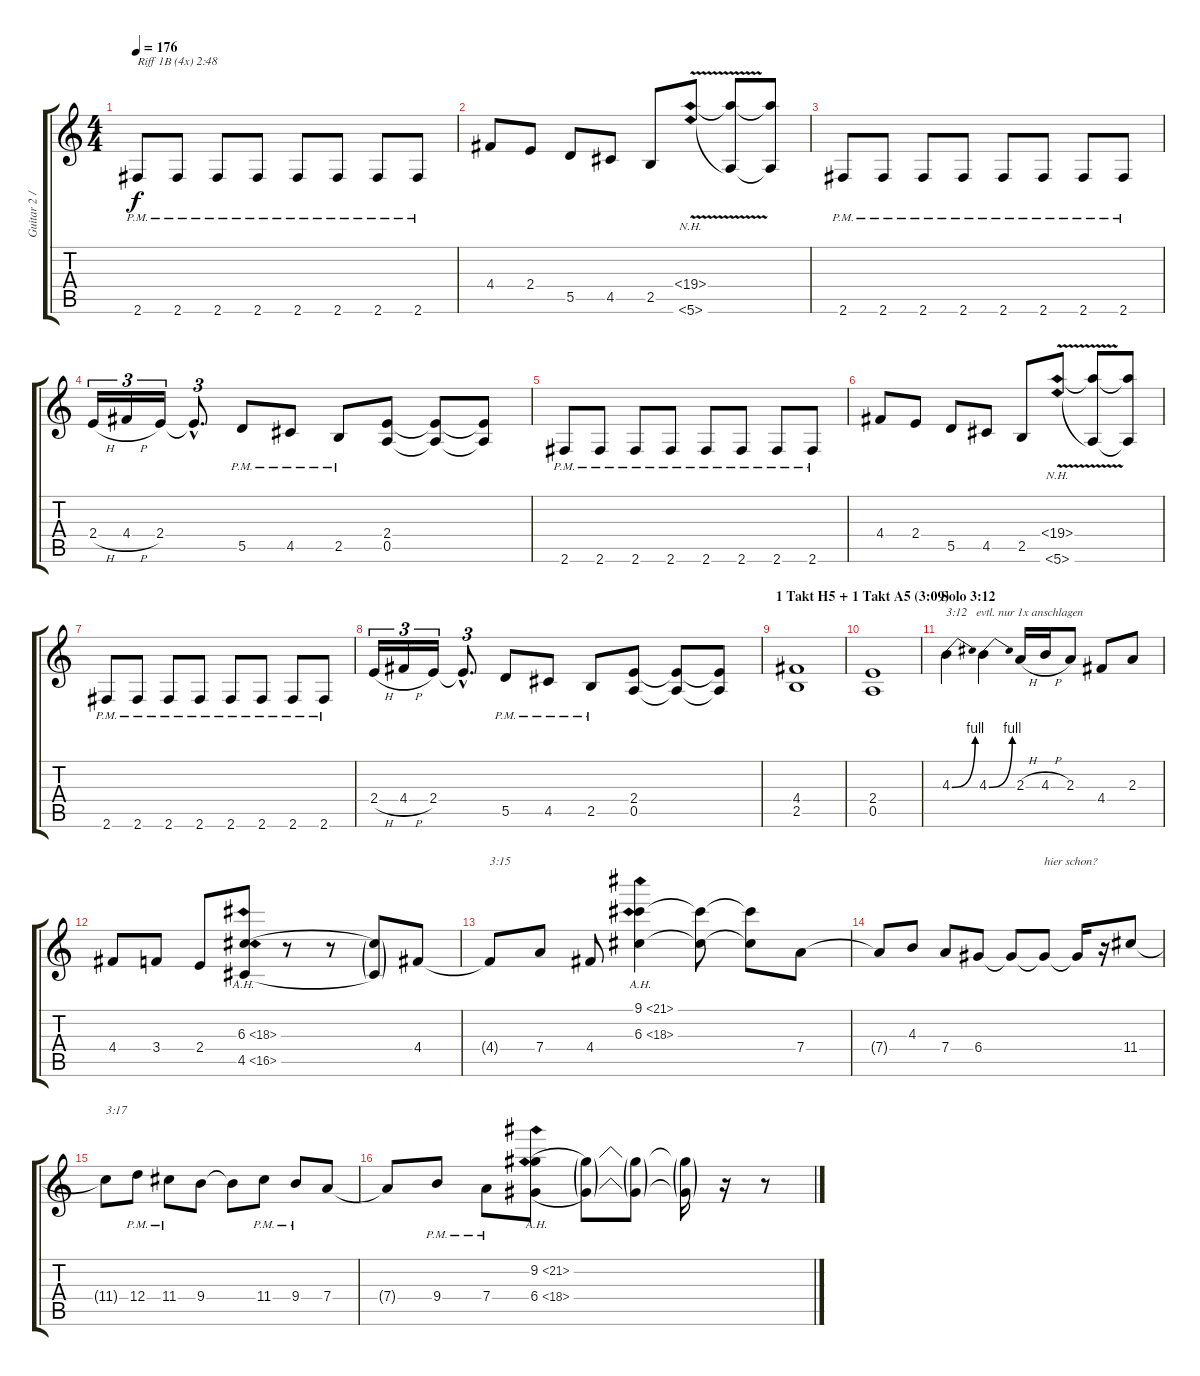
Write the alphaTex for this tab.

\track ("Guitar 2 / Solo" "Guitar 2 /") {instrument distortionguitar}
\staff {score tabs}
\tuning (E4 B3 G3 D3 A2 E2) {hide}
\ts (4 4)
\tempo 176
\clef g2
\ks c
2.6{pm}.8{txt "Riff 1B (4x) 2:48" dy f} 2.6{pm}.8 2.6{pm}.8 2.6{pm}.8 2.6{pm}.8 2.6{pm}.8 2.6{pm}.8 2.6{pm}.8 |
4.4.8 2.4.8 5.5.8 4.5.8 2.5.8 (19.4{nh v} 5.6{nh v}).8 (19.4{t} 5.6{t}).8 (19.4{t} 5.6{t}).8 |
2.6{pm}.8 2.6{pm}.8 2.6{pm}.8 2.6{pm}.8 2.6{pm}.8 2.6{pm}.8 2.6{pm}.8 2.6{pm}.8 |
2.4{h}.16{tu (3 2)} 4.4{h}.16{tu (3 2)} 2.4.16{tu (3 2)} 2.4{hac t}.8{d tu (3 2)} 5.5{pm}.8 4.5{pm}.8 2.5{pm}.8 (2.4 0.5).8 (2.4{t} 0.5{t}).8 (2.4{t} 0.5{t}).8 |
2.6{pm}.8 2.6{pm}.8 2.6{pm}.8 2.6{pm}.8 2.6{pm}.8 2.6{pm}.8 2.6{pm}.8 2.6{pm}.8 |
4.4.8 2.4.8 5.5.8 4.5.8 2.5.8 (19.4{nh v} 5.6{nh v}).8 (19.4{t} 5.6{t}).8 (19.4{t} 5.6{t}).8 |
2.6{pm}.8 2.6{pm}.8 2.6{pm}.8 2.6{pm}.8 2.6{pm}.8 2.6{pm}.8 2.6{pm}.8 2.6{pm}.8 |
2.4{h}.16{tu (3 2)} 4.4{h}.16{tu (3 2)} 2.4.16{tu (3 2)} 2.4{hac t}.8{d tu (3 2)} 5.5{pm}.8 4.5{pm}.8 2.5{pm}.8 (2.4 0.5).8 (2.4{t} 0.5{t}).8 (2.4{t} 0.5{t}).8 |
\section ("" "1 Takt H5 + 1 Takt A5 (3:09)")
(4.4 2.5).1 |
(2.4 0.5).1 |
\section ("" "Solo 3:12")
4.3{be (bend 0 0 60 4)}.4{txt "3:12   evtl. nur 1x anschlagen" volume 15} 4.3{be (bend 0 0 60 4)}.4 2.3{h}.16 4.3{h}.16 2.3.8 4.4.8 2.3.8 |
4.4.8 3.4.8 2.4.8 (6.3{be (hold 0 0 60 0) ah 12} 4.5{be (hold 0 0 60 0) ah 12}).8 r.8 r.8 (6.3{t} 4.5{t}).8 4.4.8 |
4.4{t}.8{txt "3:15"} 7.4.8 4.4.8 (9.1{ah 12} 6.3{ah 12}).4 (9.1{t} 6.3{t}).8 (9.1{t} 6.3{t}).8 7.4.8 |
7.4{t}.8 4.3.8 7.4.8 6.4.8 6.4{t}.8 6.4{t}.8{txt "hier schon?"} 6.4{t}.16 r.16 11.4.8 |
11.4{t}.8{txt "3:17"} 12.4{pm}.8 11.4{pm}.8 9.4.8 9.4{t}.8 11.4{pm}.8 9.4{pm}.8 7.4.8 |
7.4{t}.8 9.4{pm}.8 7.4{pm}.8 (9.2{be (hold 0 0 60 0) ah 12} 6.4{be (hold 0 0 60 0) ah 12}).8 (9.2{t} 6.4{t}).8 (9.2{t} 6.4{t}).8 (9.2{t} 6.4{t}).16 r.16 r.8
